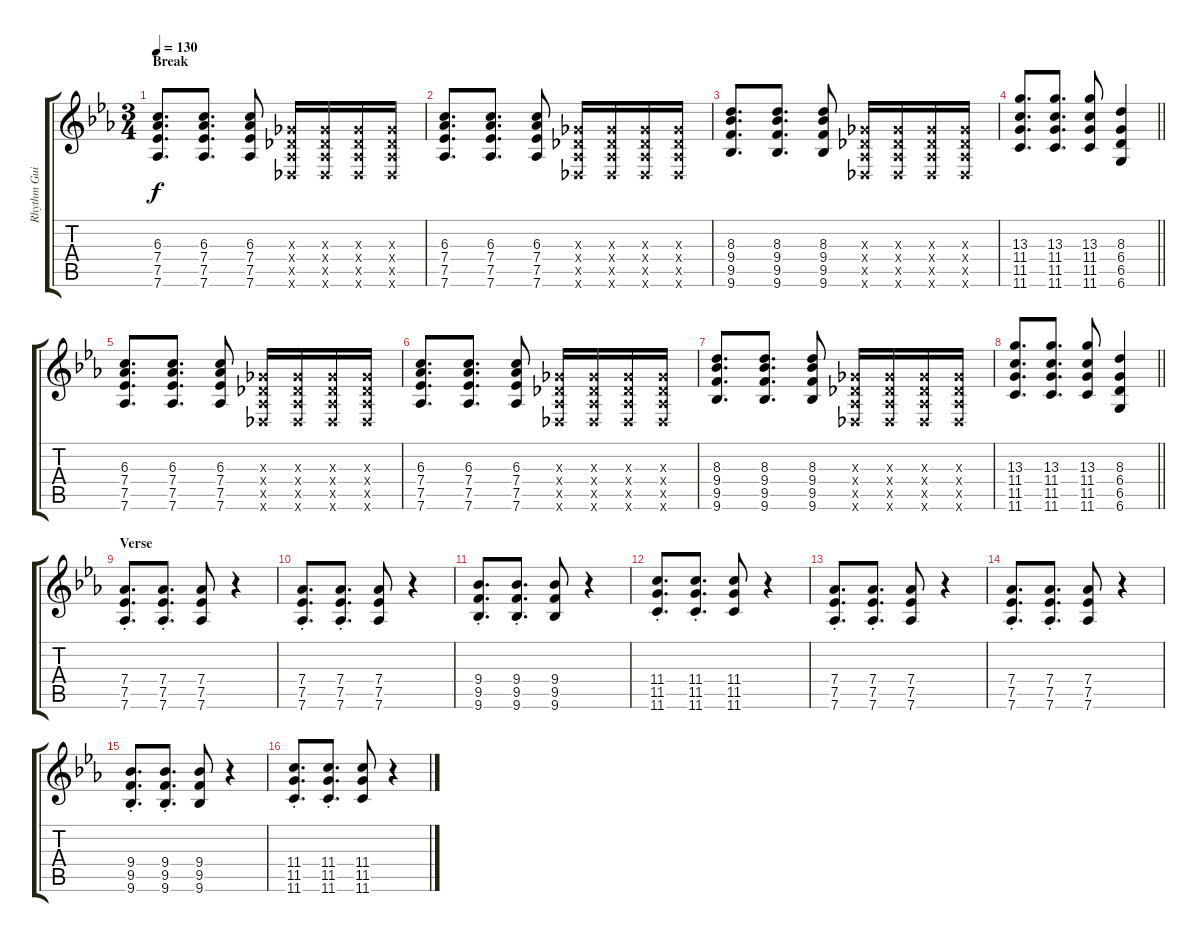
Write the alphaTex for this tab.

\track ("Rhythm Guitar" "Rhythm Gui") {instrument overdrivenguitar}
\staff {score tabs}
\tuning (Eb4 Bb3 Gb3 Db3 Ab2 Db2) {hide}
\ts (3 4)
\section ("" "Break")
\tempo 130
\clef g2
\ks eb
(6.3 7.4 7.5 7.6).8{d dy f} (6.3 7.4 7.5 7.6).8{d} (6.3 7.4 7.5 7.6).8 (0.3{x} 0.4{x} 0.5{x} 0.6{x}).16 (0.3{x} 0.4{x} 0.5{x} 0.6{x}).16 (0.3{x} 0.4{x} 0.5{x} 0.6{x}).16 (0.3{x} 0.4{x} 0.5{x} 0.6{x}).16 |
(6.3 7.4 7.5 7.6).8{d} (6.3 7.4 7.5 7.6).8{d} (6.3 7.4 7.5 7.6).8 (0.3{x} 0.4{x} 0.5{x} 0.6{x}).16 (0.3{x} 0.4{x} 0.5{x} 0.6{x}).16 (0.3{x} 0.4{x} 0.5{x} 0.6{x}).16 (0.3{x} 0.4{x} 0.5{x} 0.6{x}).16 |
(8.3 9.4 9.5 9.6).8{d} (8.3 9.4 9.5 9.6).8{d} (8.3 9.4 9.5 9.6).8 (0.3{x} 0.4{x} 0.5{x} 0.6{x}).16 (0.3{x} 0.4{x} 0.5{x} 0.6{x}).16 (0.3{x} 0.4{x} 0.5{x} 0.6{x}).16 (0.3{x} 0.4{x} 0.5{x} 0.6{x}).16 |
\barLineRight lightlight
(13.3 11.4 11.5 11.6).8{d} (13.3 11.4 11.5 11.6).8{d} (13.3 11.4 11.5 11.6).8 (8.3 6.4 6.5 6.6).4 |
(6.3 7.4 7.5 7.6).8{d} (6.3 7.4 7.5 7.6).8{d} (6.3 7.4 7.5 7.6).8 (0.3{x} 0.4{x} 0.5{x} 0.6{x}).16 (0.3{x} 0.4{x} 0.5{x} 0.6{x}).16 (0.3{x} 0.4{x} 0.5{x} 0.6{x}).16 (0.3{x} 0.4{x} 0.5{x} 0.6{x}).16 |
(6.3 7.4 7.5 7.6).8{d} (6.3 7.4 7.5 7.6).8{d} (6.3 7.4 7.5 7.6).8 (0.3{x} 0.4{x} 0.5{x} 0.6{x}).16 (0.3{x} 0.4{x} 0.5{x} 0.6{x}).16 (0.3{x} 0.4{x} 0.5{x} 0.6{x}).16 (0.3{x} 0.4{x} 0.5{x} 0.6{x}).16 |
(8.3 9.4 9.5 9.6).8{d} (8.3 9.4 9.5 9.6).8{d} (8.3 9.4 9.5 9.6).8 (0.3{x} 0.4{x} 0.5{x} 0.6{x}).16 (0.3{x} 0.4{x} 0.5{x} 0.6{x}).16 (0.3{x} 0.4{x} 0.5{x} 0.6{x}).16 (0.3{x} 0.4{x} 0.5{x} 0.6{x}).16 |
\barLineRight lightlight
(13.3 11.4 11.5 11.6).8{d} (13.3 11.4 11.5 11.6).8{d} (13.3 11.4 11.5 11.6).8 (8.3 6.4 6.5 6.6).4 |
\section ("" "Verse")
(7.4{st} 7.5{st} 7.6{st}).8{d instrument electricguitarmuted} (7.4{st} 7.5{st} 7.6{st}).8{d} (7.4 7.5 7.6).8 r.4 |
(7.4{st} 7.5{st} 7.6{st}).8{d} (7.4{st} 7.5{st} 7.6{st}).8{d} (7.4 7.5 7.6).8 r.4 |
(9.4{st} 9.5{st} 9.6{st}).8{d} (9.4{st} 9.5{st} 9.6{st}).8{d} (9.4 9.5 9.6).8 r.4 |
(11.4{st} 11.5{st} 11.6{st}).8{d} (11.4{st} 11.5{st} 11.6{st}).8{d} (11.4 11.5 11.6).8 r.4 |
(7.4{st} 7.5{st} 7.6{st}).8{d} (7.4{st} 7.5{st} 7.6{st}).8{d} (7.4 7.5 7.6).8 r.4 |
(7.4{st} 7.5{st} 7.6{st}).8{d} (7.4{st} 7.5{st} 7.6{st}).8{d} (7.4 7.5 7.6).8 r.4 |
(9.4{st} 9.5{st} 9.6{st}).8{d} (9.4{st} 9.5{st} 9.6{st}).8{d} (9.4 9.5 9.6).8 r.4 |
(11.4{st} 11.5{st} 11.6{st}).8{d} (11.4{st} 11.5{st} 11.6{st}).8{d} (11.4 11.5 11.6).8 r.4
